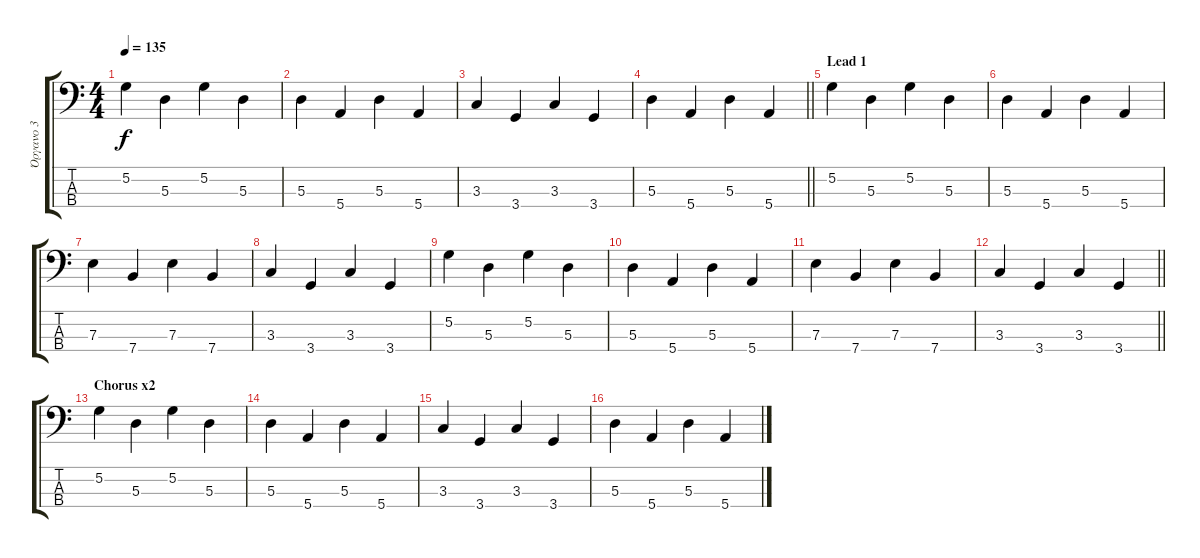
\track ("Όργανο 3" "Όργανο 3") {instrument electricbassfinger}
\staff {score tabs}
\tuning (G2 D2 A1 E1) {hide}
\ts (4 4)
\tempo 135
\clef f4
\ks c
5.2.4{dy f} 5.3.4 5.2.4 5.3.4 |
5.3.4 5.4.4 5.3.4 5.4.4 |
3.3.4 3.4.4 3.3.4 3.4.4 |
\barLineRight lightlight
5.3.4 5.4.4 5.3.4 5.4.4 |
\section ("" "Lead 1")
5.2.4 5.3.4 5.2.4 5.3.4 |
5.3.4 5.4.4 5.3.4 5.4.4 |
7.3.4 7.4.4 7.3.4 7.4.4 |
3.3.4 3.4.4 3.3.4 3.4.4 |
5.2.4 5.3.4 5.2.4 5.3.4 |
5.3.4 5.4.4 5.3.4 5.4.4 |
7.3.4 7.4.4 7.3.4 7.4.4 |
\barLineRight lightlight
3.3.4 3.4.4 3.3.4 3.4.4 |
\section ("" "Chorus x2")
5.2.4 5.3.4 5.2.4 5.3.4 |
5.3.4 5.4.4 5.3.4 5.4.4 |
3.3.4 3.4.4 3.3.4 3.4.4 |
5.3.4 5.4.4 5.3.4 5.4.4
